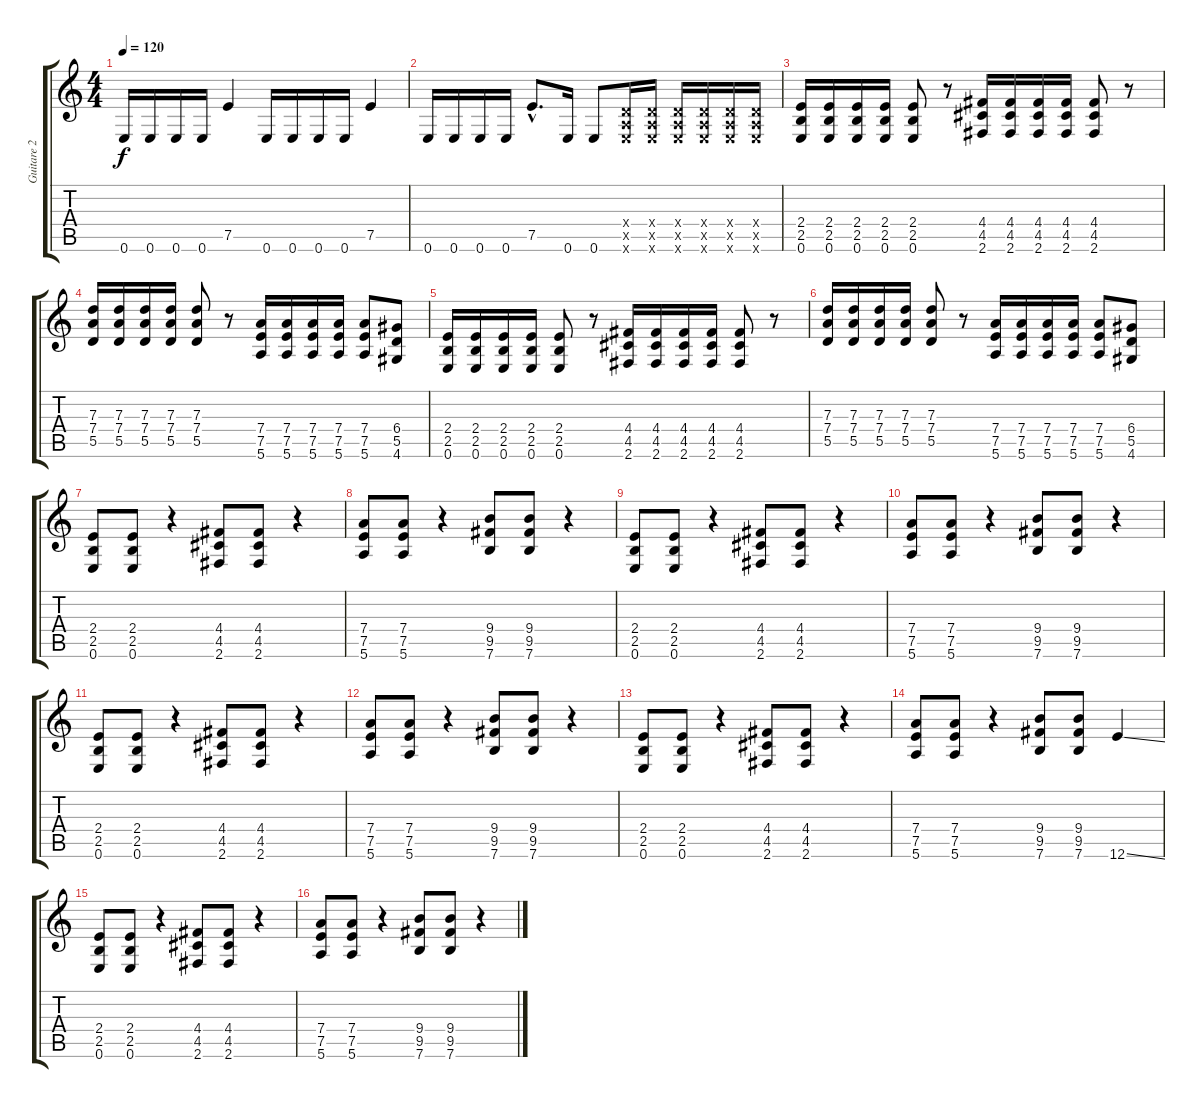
\track ("Guitare 2" "Guitare 2") {instrument overdrivenguitar}
\staff {score tabs}
\tuning (E4 B3 G3 D3 A2 E2) {hide}
\ts (4 4)
\tempo 120
\clef g2
\ks c
0.6.16{dy f} 0.6.16 0.6.16 0.6.16 7.5.4 0.6.16 0.6.16 0.6.16 0.6.16 7.5.4 |
0.6.16 0.6.16 0.6.16 0.6.16 7.5{hac}.8{d} 0.6.16 0.6.8 (0.4{x} 0.5{x} 0.6{x}).16 (0.4{x} 0.5{x} 0.6{x}).16 (0.4{x} 0.5{x} 0.6{x}).16 (0.4{x} 0.5{x} 0.6{x}).16 (0.4{x} 0.5{x} 0.6{x}).16 (0.4{x} 0.5{x} 0.6{x}).16 |
(2.4 2.5 0.6).16 (2.4 2.5 0.6).16 (2.4 2.5 0.6).16 (2.4 2.5 0.6).16 (2.4 2.5 0.6).8 r.8 (4.4 4.5 2.6).16 (4.4 4.5 2.6).16 (4.4 4.5 2.6).16 (4.4 4.5 2.6).16 (4.4 4.5 2.6).8 r.8 |
(7.3 7.4 5.5).16 (7.3 7.4 5.5).16 (7.3 7.4 5.5).16 (7.3 7.4 5.5).16 (7.3 7.4 5.5).8 r.8 (7.4 7.5 5.6).16 (7.4 7.5 5.6).16 (7.4 7.5 5.6).16 (7.4 7.5 5.6).16 (7.4 7.5 5.6).8 (6.4 5.5 4.6).8 |
(2.4 2.5 0.6).16 (2.4 2.5 0.6).16 (2.4 2.5 0.6).16 (2.4 2.5 0.6).16 (2.4 2.5 0.6).8 r.8 (4.4 4.5 2.6).16 (4.4 4.5 2.6).16 (4.4 4.5 2.6).16 (4.4 4.5 2.6).16 (4.4 4.5 2.6).8 r.8 |
(7.3 7.4 5.5).16 (7.3 7.4 5.5).16 (7.3 7.4 5.5).16 (7.3 7.4 5.5).16 (7.3 7.4 5.5).8 r.8 (7.4 7.5 5.6).16 (7.4 7.5 5.6).16 (7.4 7.5 5.6).16 (7.4 7.5 5.6).16 (7.4 7.5 5.6).8 (6.4 5.5 4.6).8 |
(2.4 2.5 0.6).8 (2.4 2.5 0.6).8 r.4 (4.4 4.5 2.6).8 (4.4 4.5 2.6).8 r.4 |
(7.4 7.5 5.6).8 (7.4 7.5 5.6).8 r.4 (9.4 9.5 7.6).8 (9.4 9.5 7.6).8 r.4 |
(2.4 2.5 0.6).8 (2.4 2.5 0.6).8 r.4 (4.4 4.5 2.6).8 (4.4 4.5 2.6).8 r.4 |
(7.4 7.5 5.6).8 (7.4 7.5 5.6).8 r.4 (9.4 9.5 7.6).8 (9.4 9.5 7.6).8 r.4 |
(2.4 2.5 0.6).8 (2.4 2.5 0.6).8 r.4 (4.4 4.5 2.6).8 (4.4 4.5 2.6).8 r.4 |
(7.4 7.5 5.6).8 (7.4 7.5 5.6).8 r.4 (9.4 9.5 7.6).8 (9.4 9.5 7.6).8 r.4 |
(2.4 2.5 0.6).8 (2.4 2.5 0.6).8 r.4 (4.4 4.5 2.6).8 (4.4 4.5 2.6).8 r.4 |
(7.4 7.5 5.6).8 (7.4 7.5 5.6).8 r.4 (9.4 9.5 7.6).8 (9.4 9.5 7.6).8 12.6{ss}.4 |
(2.4 2.5 0.6).8 (2.4 2.5 0.6).8 r.4 (4.4 4.5 2.6).8 (4.4 4.5 2.6).8 r.4 |
(7.4 7.5 5.6).8 (7.4 7.5 5.6).8 r.4 (9.4 9.5 7.6).8 (9.4 9.5 7.6).8 r.4
